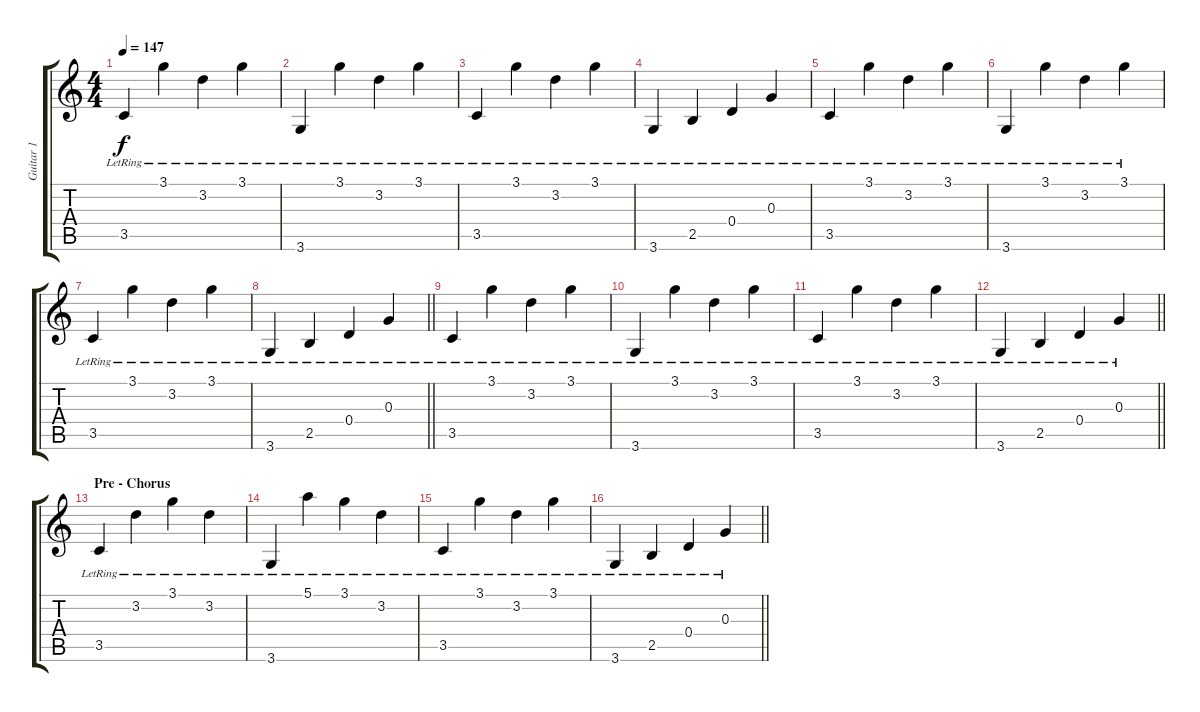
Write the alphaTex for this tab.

\track ("Guitar 1" "Guitar 1") {instrument acousticguitarsteel}
\staff {score tabs}
\tuning (E4 B3 G3 D3 A2 E2) {hide}
\ts (4 4)
\tempo 147
\clef g2
\ks c
3.5{lr}.4{dy f} 3.1{lr}.4 3.2{lr}.4 3.1{lr}.4 |
3.6{lr}.4 3.1{lr}.4 3.2{lr}.4 3.1{lr}.4 |
3.5{lr}.4 3.1{lr}.4 3.2{lr}.4 3.1{lr}.4 |
3.6{lr}.4 2.5{lr}.4 0.4{lr}.4 0.3{lr}.4 |
3.5{lr}.4 3.1{lr}.4 3.2{lr}.4 3.1{lr}.4 |
3.6{lr}.4 3.1{lr}.4 3.2{lr}.4 3.1{lr}.4 |
3.5{lr}.4 3.1{lr}.4 3.2{lr}.4 3.1{lr}.4 |
\barLineRight lightlight
3.6{lr}.4 2.5{lr}.4 0.4{lr}.4 0.3{lr}.4 |
3.5{lr}.4 3.1{lr}.4 3.2{lr}.4 3.1{lr}.4 |
3.6{lr}.4 3.1{lr}.4 3.2{lr}.4 3.1{lr}.4 |
3.5{lr}.4 3.1{lr}.4 3.2{lr}.4 3.1{lr}.4 |
\barLineRight lightlight
3.6{lr}.4 2.5{lr}.4 0.4{lr}.4 0.3{lr}.4 |
\section ("" "Pre - Chorus")
3.5{lr}.4 3.2{lr}.4 3.1{lr}.4 3.2{lr}.4 |
3.6{lr}.4 5.1{lr}.4 3.1{lr}.4 3.2{lr}.4 |
3.5{lr}.4 3.1{lr}.4 3.2{lr}.4 3.1{lr}.4 |
\barLineRight lightlight
3.6{lr}.4 2.5{lr}.4 0.4{lr}.4 0.3{lr}.4
